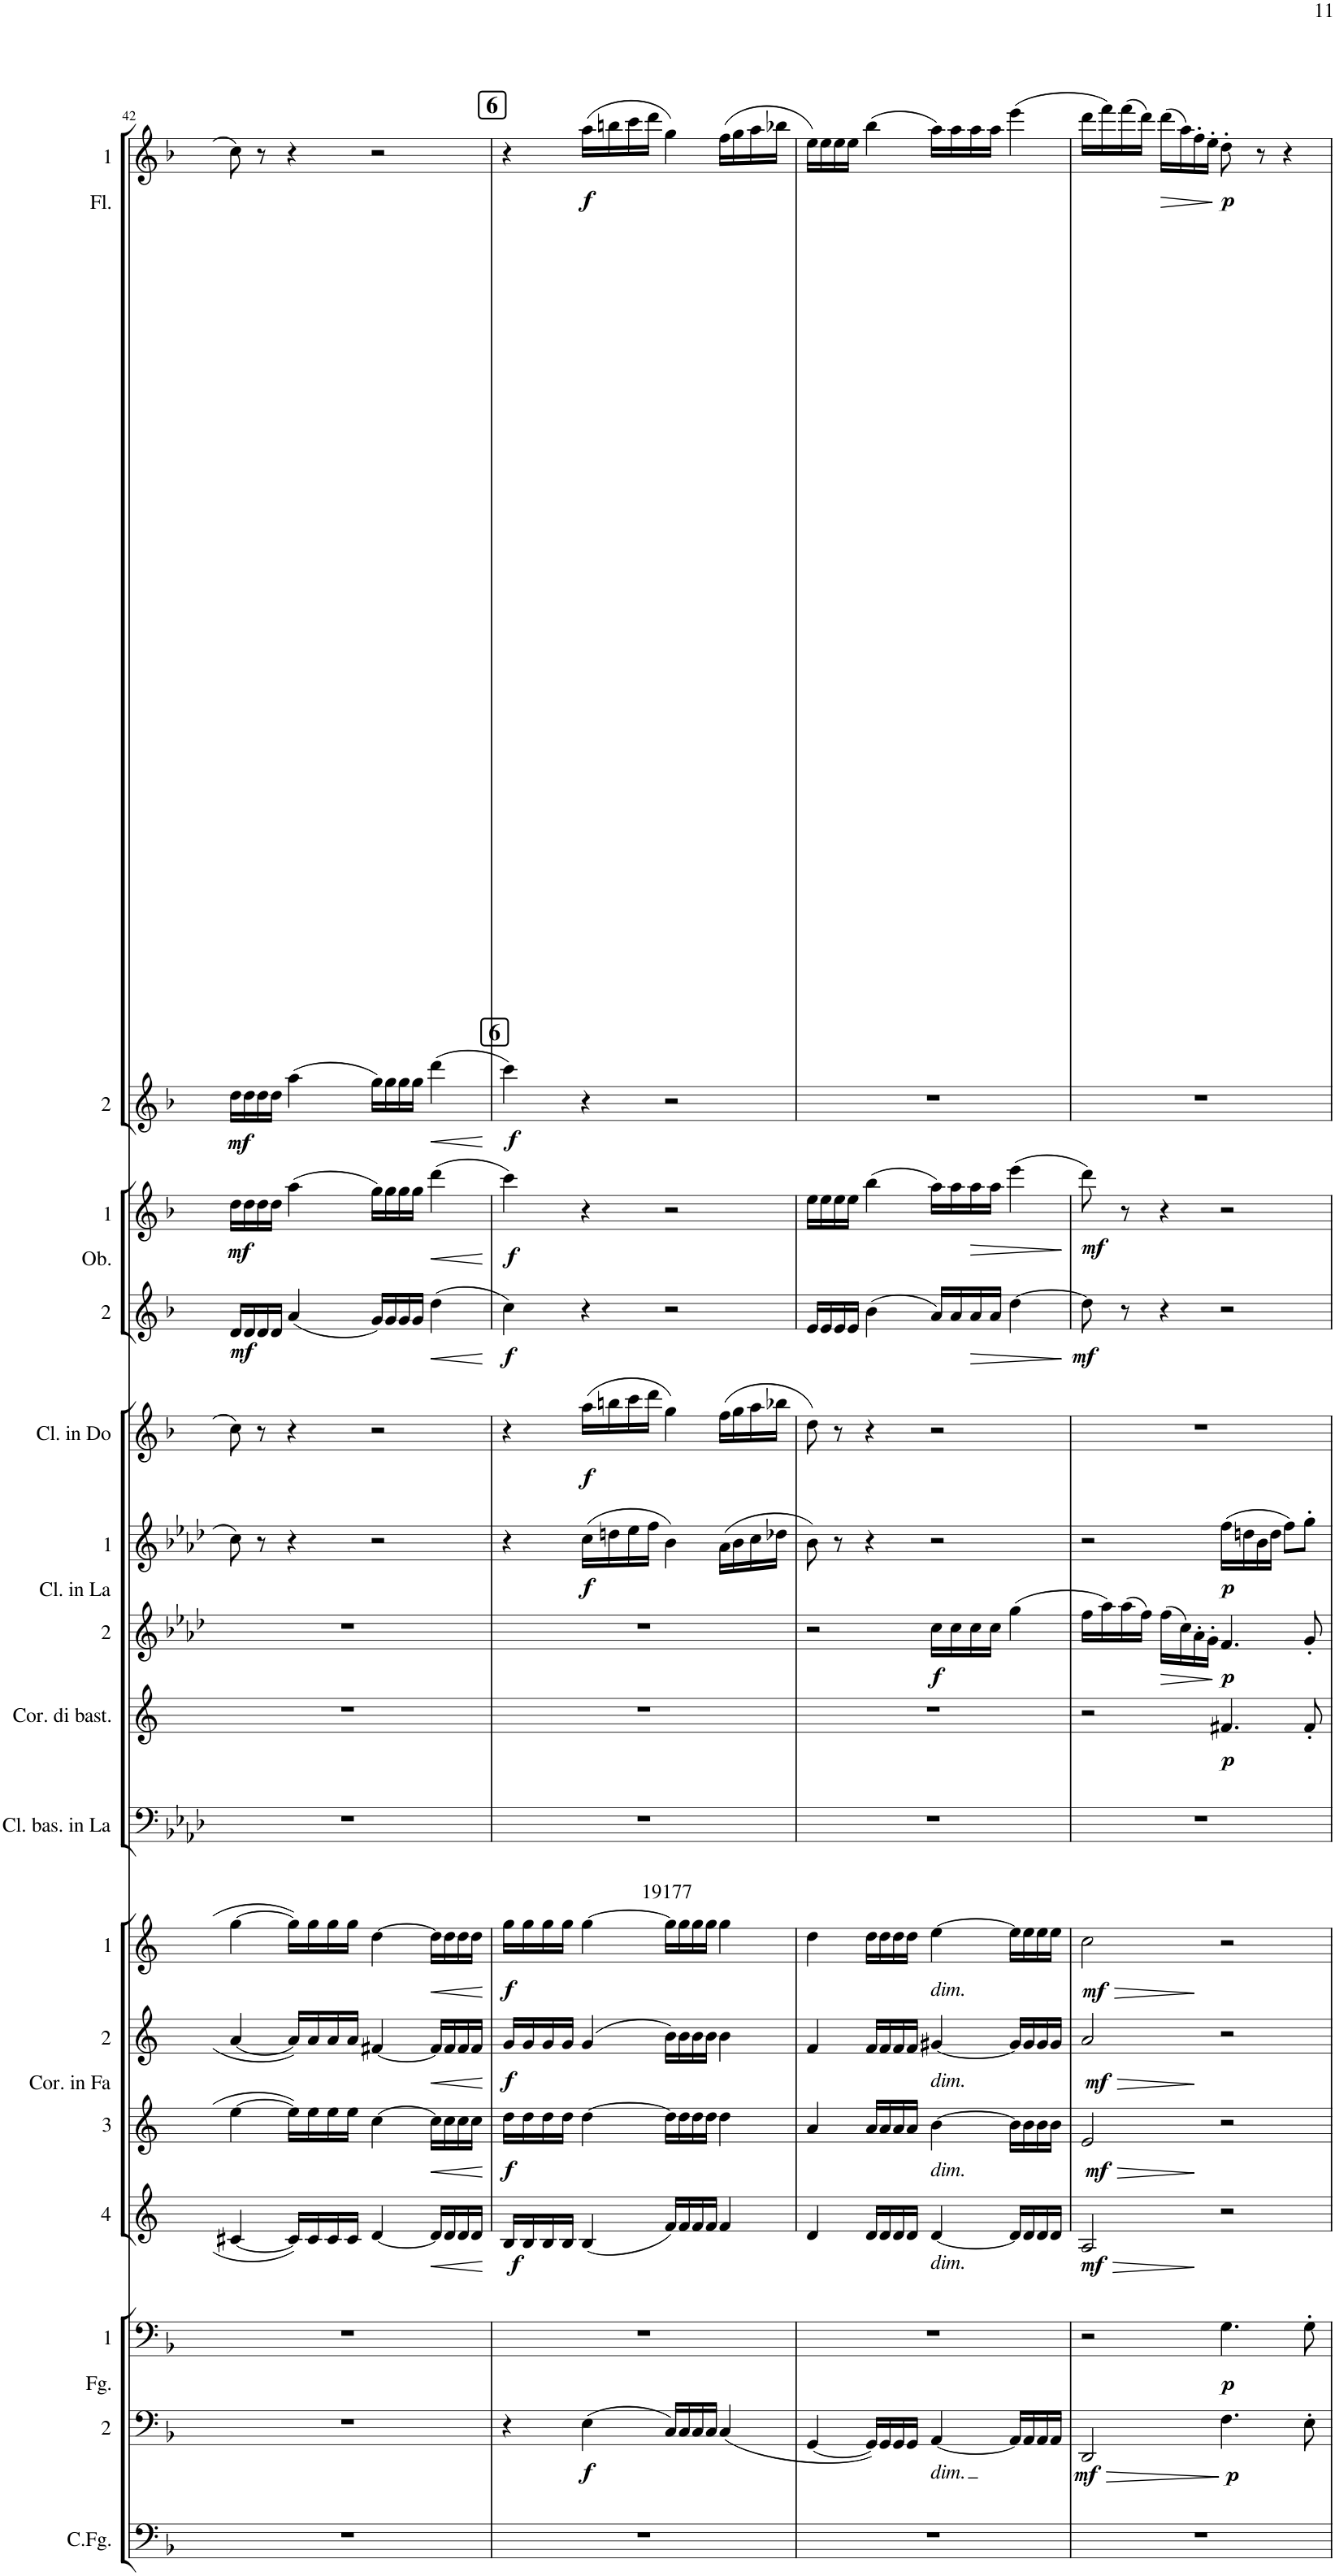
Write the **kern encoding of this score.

**kern	**kern	**dynam	**kern	**dynam	**kern	**dynam	**kern	**dynam	**kern	**dynam	**kern	**dynam	**kern	**kern	**dynam	**kern	**dynam	**kern	**dynam	**kern	**dynam	**kern	**dynam	**kern	**dynam	**kern	**dynam	**kern	**dynam
*part16	*part15	*part15	*part14	*part14	*part13	*part13	*part12	*part12	*part11	*part11	*part10	*part10	*part9	*part8	*part8	*part7	*part7	*part6	*part6	*part5	*part5	*part4	*part4	*part3	*part3	*part2	*part2	*part1	*part1
*staff16	*staff15	*staff15	*staff14	*staff14	*staff13	*staff13	*staff12	*staff12	*staff11	*staff11	*staff10	*staff10	*staff9	*staff8	*staff8	*staff7	*staff7	*staff6	*staff6	*staff5	*staff5	*staff4	*staff4	*staff3	*staff3	*staff2	*staff2	*staff1	*staff1
*I"Contrafagotto	*I"2	*	*I"1  Fagotti	*	*I"4	*	*I"3	*	*I"2  Corni in Fa	*	*I"1	*	*I"Clarinetto basso in La	*I"Corno di bassetto	*	*I"2	*	*I"1  Clarinetti in La	*	*I"Clarinetto in Do	*	*I"2	*	*I"1  Oboi	*	*I"2	*	*I"1  Flauti	*
*I'C.Fg.	*	*	*I'1  Fg.	*	*	*	*	*	*I'2  Cor. in Fa	*	*	*	*I'Cl. bas. in La	*I'Cor. di bast.	*	*	*	*I'1  Cl. in La	*	*I'Cl. in Do	*	*	*	*I'1  Ob.	*	*	*	*I'1  Fl.	*
!!LO:PB:g=z
*clefF4	*clefF4	*	*clefF4	*	*clefG2	*	*clefG2	*	*clefG2	*	*clefG2	*	*clefF4	*clefG2	*	*clefG2	*	*clefG2	*	*clefG2	*	*clefG2	*	*clefG2	*	*clefG2	*	*clefG2	*
*Trd7c12	*	*	*	*	*Trd4c7	*	*Trd4c7	*	*Trd4c7	*	*Trd4c7	*	*Trd2c3	*Trd4c7	*	*Trd2c3	*	*Trd2c3	*	*Trd1c2	*	*	*	*	*	*	*	*	*
*k[b-]	*k[b-]	*	*k[b-]	*	*k[]	*	*k[]	*	*k[]	*	*k[]	*	*k[b-e-a-d-]	*k[]	*	*k[b-e-a-d-]	*	*k[b-e-a-d-]	*	*k[b-]	*	*k[b-]	*	*k[b-]	*	*k[b-]	*	*k[b-]	*
*M4/4	*M4/4	*	*M4/4	*	*M4/4	*	*M4/4	*	*M4/4	*	*M4/4	*	*M4/4	*M4/4	*	*M4/4	*	*M4/4	*	*M4/4	*	*M4/4	*	*M4/4	*	*M4/4	*	*M4/4	*
*met(c)	*met(c)	*	*met(c)	*	*met(c)	*	*met(c)	*	*met(c)	*	*met(c)	*	*met(c)	*met(c)	*	*met(c)	*	*met(c)	*	*met(c)	*	*met(c)	*	*met(c)	*	*met(c)	*	*met(c)	*
=42	=42	=42	=42	=42	=42	=42	=42	=42	=42	=42	=42	=42	=42	=42	=42	=42	=42	=42	=42	=42	=42	=42	=42	=42	=42	=42	=42	=42	=42
!	!	!	!	!	!	!	!	!	!	!	!	!	!	!	!	!	!	!	!	!	!	!	!LO:DY:b	!	!LO:DY:b	!	!LO:DY:b	!	!
1r	1r	.	1r	.	[4c#X/	.	[4ee\	.	[4a/	.	[4gg\	.	1r	1r	.	1r	.	8cc\	.	8cc\	.	16d/LL	mf	16dd\LL	mf	16dd\LL	mf	8cc\	.
.	.	.	.	.	.	.	.	.	.	.	.	.	.	.	.	.	.	.	.	.	.	16d/	.	16dd\	.	16dd\	.	.	.
.	.	.	.	.	.	.	.	.	.	.	.	.	.	.	.	.	.	8r	.	8r	.	16d/	.	16dd\	.	16dd\	.	8r	.
.	.	.	.	.	.	.	.	.	.	.	.	.	.	.	.	.	.	.	.	.	.	16d/JJ	.	16dd\JJ	.	16dd\JJ	.	.	.
.	.	.	.	.	16c#/LL]	.	16ee\LL]	.	16a/LL]	.	16gg\LL]	.	.	.	.	.	.	4r	.	4r	.	(4a/	.	(4aa\	.	(4aa\	.	4r	.
.	.	.	.	.	16c#/	.	16ee\	.	16a/	.	16gg\	.	.	.	.	.	.	.	.	.	.	.	.	.	.	.	.	.	.
.	.	.	.	.	16c#/	.	16ee\	.	16a/	.	16gg\	.	.	.	.	.	.	.	.	.	.	.	.	.	.	.	.	.	.
.	.	.	.	.	16c#/JJ	.	16ee\JJ	.	16a/JJ	.	16gg\JJ	.	.	.	.	.	.	.	.	.	.	.	.	.	.	.	.	.	.
.	.	.	.	.	[4d/	.	[4cc\	.	[4f#X/	.	[4dd\	.	.	.	.	.	.	2r	.	2r	.	16g/LL)	.	16gg\LL)	.	16gg\LL)	.	2r	.
.	.	.	.	.	.	.	.	.	.	.	.	.	.	.	.	.	.	.	.	.	.	16g/	.	16gg\	.	16gg\	.	.	.
.	.	.	.	.	.	.	.	.	.	.	.	.	.	.	.	.	.	.	.	.	.	16g/	.	16gg\	.	16gg\	.	.	.
.	.	.	.	.	.	.	.	.	.	.	.	.	.	.	.	.	.	.	.	.	.	16g/JJ	.	16gg\JJ	.	16gg\JJ	.	.	.
!	!	!	!	!	!	!LO:HP:b	!	!LO:HP:b	!	!LO:HP:b	!	!LO:HP:b	!	!	!	!	!	!	!	!	!	!	!LO:HP:b	!	!LO:HP:b	!	!LO:HP:b	!	!
.	.	.	.	.	16d/LL]	<	16cc\LL]	<	16f#/LL]	<	16dd\LL]	<	.	.	.	.	.	.	.	.	.	(4dd\	<	(4ddd\	<	(4ddd\	<	.	.
.	.	.	.	.	16d/	.	16cc\	.	16f#/	.	16dd\	.	.	.	.	.	.	.	.	.	.	.	.	.	.	.	.	.	.
.	.	.	.	.	16d/	.	16cc\	.	16f#/	.	16dd\	.	.	.	.	.	.	.	.	.	.	.	.	.	.	.	.	.	.
.	.	.	.	.	16d/JJ	.	16cc\JJ	.	16f#/JJ	.	16dd\JJ	.	.	.	.	.	.	.	.	.	.	.	.	.	.	.	.	.	.
.	.	.	.	.	.	[	.	[	.	[	.	[	.	.	.	.	.	.	.	.	.	.	[	.	[	.	[	.	.
!!LO:REH:place=s1:a:B:cj:fs=14:t=6
!!LO:REH:place=s1:b:B:cj:fs=14:t=6
=43	=43	=43	=43	=43	=43	=43	=43	=43	=43	=43	=43	=43	=43	=43	=43	=43	=43	=43	=43	=43	=43	=43	=43	=43	=43	=43	=43	=43	=43
!	!	!	!	!	!	!LO:DY:b	!	!LO:DY:b	!	!LO:DY:b	!	!LO:DY:b	!	!	!	!	!	!	!	!	!	!	!LO:DY:b	!	!LO:DY:b	!	!LO:DY:b	!	!
1r	4r	.	1r	.	16B/LL	f	16dd\LL	f	16g/LL	f	16gg\LL	f	1r	1r	.	1r	.	4r	.	4r	.	4cc\)	f	4ccc\)	f	4ccc\)	f	4r	.
.	.	.	.	.	16B/	.	16dd\	.	16g/	.	16gg\	.	.	.	.	.	.	.	.	.	.	.	.	.	.	.	.	.	.
.	.	.	.	.	16B/	.	16dd\	.	16g/	.	16gg\	.	.	.	.	.	.	.	.	.	.	.	.	.	.	.	.	.	.
.	.	.	.	.	16B/JJ	.	16dd\JJ	.	16g/JJ	.	16gg\JJ	.	.	.	.	.	.	.	.	.	.	.	.	.	.	.	.	.	.
!	!	!LO:DY:b	!	!	!	!	!	!	!	!	!	!	!	!	!	!	!	!	!LO:DY:b	!	!LO:DY:b	!	!	!	!	!	!	!	!LO:DY:b
.	(4E\	f	.	.	(4B/	.	[4dd\	.	(4g/	.	[4gg\	.	.	.	.	.	.	(16cc\LL	f	(16aa\LL	f	4r	.	4r	.	4r	.	(16aa\LL	f
.	.	.	.	.	.	.	.	.	.	.	.	.	.	.	.	.	.	16ddn\	.	16bbn\	.	.	.	.	.	.	.	16bbn\	.
.	.	.	.	.	.	.	.	.	.	.	.	.	.	.	.	.	.	16ee-\	.	16ccc\	.	.	.	.	.	.	.	16ccc\	.
.	.	.	.	.	.	.	.	.	.	.	.	.	.	.	.	.	.	16ff\JJ	.	16ddd\JJ	.	.	.	.	.	.	.	16ddd\JJ	.
.	16C/LL)	.	.	.	16f/LL)	.	16dd\LL]	.	16b\LL)	.	16gg\LL]	.	.	.	.	.	.	4b-\)	.	4gg\)	.	2r	.	2r	.	2r	.	4gg\)	.
.	16C/	.	.	.	16f/	.	16dd\	.	16b\	.	16gg\	.	.	.	.	.	.	.	.	.	.	.	.	.	.	.	.	.	.
.	16C/	.	.	.	16f/	.	16dd\	.	16b\	.	16gg\	.	.	.	.	.	.	.	.	.	.	.	.	.	.	.	.	.	.
.	16C/JJ	.	.	.	16f/JJ	.	16dd\JJ	.	16b\JJ	.	16gg\JJ	.	.	.	.	.	.	.	.	.	.	.	.	.	.	.	.	.	.
.	(4C/	.	.	.	4f/	.	4dd\	.	4b\	.	4gg\	.	.	.	.	.	.	(16a-\LL	.	(16ff\LL	.	.	.	.	.	.	.	(16ff\LL	.
.	.	.	.	.	.	.	.	.	.	.	.	.	.	.	.	.	.	16b-\	.	16gg\	.	.	.	.	.	.	.	16gg\	.
.	.	.	.	.	.	.	.	.	.	.	.	.	.	.	.	.	.	16cc\	.	16aa\	.	.	.	.	.	.	.	16aa\	.
.	.	.	.	.	.	.	.	.	.	.	.	.	.	.	.	.	.	16dd-X\JJ	.	16bb-X\JJ	.	.	.	.	.	.	.	16bb-X\JJ	.
=44	=44	=44	=44	=44	=44	=44	=44	=44	=44	=44	=44	=44	=44	=44	=44	=44	=44	=44	=44	=44	=44	=44	=44	=44	=44	=44	=44	=44	=44
1r	[4GG/	.	1r	.	4d/	.	4a/	.	4f/	.	4dd\	.	1r	1r	.	2r	.	8b-\)	.	8dd\)	.	16e/LL	.	16ee\LL	.	1r	.	16ee\LL)	.
.	.	.	.	.	.	.	.	.	.	.	.	.	.	.	.	.	.	.	.	.	.	16e/	.	16ee\	.	.	.	16ee\	.
.	.	.	.	.	.	.	.	.	.	.	.	.	.	.	.	.	.	8r	.	8r	.	16e/	.	16ee\	.	.	.	16ee\	.
.	.	.	.	.	.	.	.	.	.	.	.	.	.	.	.	.	.	.	.	.	.	16e/JJ	.	16ee\JJ	.	.	.	16ee\JJ	.
.	16GG/LL])	.	.	.	16d/LL	.	16a/LL	.	16f/LL	.	16dd\LL	.	.	.	.	.	.	4r	.	4r	.	(4b-\	.	(4bb-\	.	.	.	(4bb-\	.
.	16GG/	.	.	.	16d/	.	16a/	.	16f/	.	16dd\	.	.	.	.	.	.	.	.	.	.	.	.	.	.	.	.	.	.
.	16GG/	.	.	.	16d/	.	16a/	.	16f/	.	16dd\	.	.	.	.	.	.	.	.	.	.	.	.	.	.	.	.	.	.
.	16GG/JJ	.	.	.	16d/JJ	.	16a/JJ	.	16f/JJ	.	16dd\JJ	.	.	.	.	.	.	.	.	.	.	.	.	.	.	.	.	.	.
!	!	!	!	!	!	!	!	!	!	!	!LO:TX:b:i:t=dim.	!	!	!	!	!	!	!	!	!	!	!	!	!	!	!	!	!	!
!	!	!	!	!	!	!	!	!	!LO:TX:b:i:t=dim.	!	!	!	!	!	!	!	!	!	!	!	!	!	!	!	!	!	!	!	!
!	!	!	!	!	!	!	!LO:TX:b:i:t=dim.	!	!	!	!	!	!	!	!	!	!	!	!	!	!	!	!	!	!	!	!	!	!
!	!	!	!	!	!LO:TX:b:i:t=dim.	!	!	!	!	!	!	!	!	!	!	!	!	!	!	!	!	!	!	!	!	!	!	!	!
!	!LO:TX:b:i:t=dim.	!	!	!	!	!	!	!	!	!	!	!	!	!	!	!	!	!	!	!	!	!	!	!	!	!	!	!	!
!	!	!	!	!	!	!	!	!	!	!	!	!	!	!	!	!	!LO:DY:b	!	!	!	!	!	!	!	!	!	!	!	!
.	[4AA/	.	.	.	[4d/	.	[4b\	.	[4g#X/	.	[4ee\	.	.	.	.	16cc\LL	f	2r	.	2r	.	16a/LL)	.	16aa\LL)	.	.	.	16aa\LL)	.
.	.	.	.	.	.	.	.	.	.	.	.	.	.	.	.	16cc\	.	.	.	.	.	16a/	.	16aa\	.	.	.	16aa\	.
!	!	!	!	!	!	!	!	!	!	!	!	!	!	!	!	!	!	!	!	!	!	!	!LO:HP:b	!	!LO:HP:b	!	!	!	!
.	.	.	.	.	.	.	.	.	.	.	.	.	.	.	.	16cc\	.	.	.	.	.	16a/	>	16aa\	>	.	.	16aa\	.
.	.	.	.	.	.	.	.	.	.	.	.	.	.	.	.	16cc\JJ	.	.	.	.	.	16a/JJ	.	16aa\JJ	.	.	.	16aa\JJ	.
.	16AA/LL]	.	.	.	16d/LL]	.	16b\LL]	.	16g#/LL]	.	16ee\LL]	.	.	.	.	(4gg\	.	.	.	.	.	[4dd\	.	(4eee\	.	.	.	(4eee\	.
.	16AA/	.	.	.	16d/	.	16b\	.	16g#/	.	16ee\	.	.	.	.	.	.	.	.	.	.	.	.	.	.	.	.	.	.
.	16AA/	.	.	.	16d/	.	16b\	.	16g#/	.	16ee\	.	.	.	.	.	.	.	.	.	.	.	.	.	.	.	.	.	.
.	16AA/JJ	.	.	.	16d/JJ	.	16b\JJ	.	16g#/JJ	.	16ee\JJ	.	.	.	.	.	.	.	.	.	.	.	.	.	.	.	.	.	.
.	.	.	.	.	.	.	.	.	.	.	.	.	.	.	.	.	.	.	.	.	.	.	]	.	]	.	.	.	.
=45	=45	=45	=45	=45	=45	=45	=45	=45	=45	=45	=45	=45	=45	=45	=45	=45	=45	=45	=45	=45	=45	=45	=45	=45	=45	=45	=45	=45	=45
!	!	!LO:HP:b	!	!	!	!LO:HP:b	!	!LO:HP:b	!	!LO:HP:b	!	!LO:HP:b	!	!	!	!	!	!	!	!	!	!	!	!	!	!	!	!	!
!	!	!LO:DY:n=1:b	!	!	!	!LO:DY:n=1:b	!	!LO:DY:n=1:b	!	!LO:DY:n=1:b	!	!LO:DY:n=1:b	!	!	!	!	!	!	!	!	!	!	!LO:DY:b	!	!LO:DY:b	!	!	!	!
1r	2DD/	> mf	2r	.	2A/	> mf	2e/	> mf	2a/	> mf	2cc\	> mf	1r	2r	.	16ff\LL	.	2r	.	1r	.	8dd\]	mf	8ddd\)	mf	1r	.	16ddd\LL	.
.	.	.	.	.	.	.	.	.	.	.	.	.	.	.	.	16aa-\)	.	.	.	.	.	.	.	.	.	.	.	16fff\)	.
.	.	.	.	.	.	.	.	.	.	.	.	.	.	.	.	(16aa-\	.	.	.	.	.	8r	.	8r	.	.	.	(16fff\	.
.	.	.	.	.	.	.	.	.	.	.	.	.	.	.	.	16ff\JJ)	.	.	.	.	.	.	.	.	.	.	.	16ddd\JJ)	.
!	!	!	!	!	!	!	!	!	!	!	!	!	!	!	!	!	!LO:HP:b	!	!	!	!	!	!	!	!	!	!	!	!LO:HP:b
.	.	.	.	.	.	.	.	.	.	.	.	.	.	.	.	(16ff\LL	>	.	.	.	.	4r	.	4r	.	.	.	(16ddd\LL	>
.	.	.	.	.	.	.	.	.	.	.	.	.	.	.	.	16cc\)	.	.	.	.	.	.	.	.	.	.	.	16aa\)	.
.	.	.	.	.	.	.	.	.	.	.	.	.	.	.	.	16a-'\	.	.	.	.	.	.	.	.	.	.	.	16ff'\	.
.	.	.	.	.	.	.	.	.	.	.	.	.	.	.	.	16g'\JJ	.	.	.	.	.	.	.	.	.	.	.	16ee'\JJ	.
!	!	!LO:DY:n=2:b	!	!LO:DY:b	!	!	!	!	!	!	!	!	!	!	!LO:DY:b	!	!LO:DY:n=1:b	!	!LO:DY:b	!	!	!	!	!	!	!	!	!	!LO:DY:n=1:b
.	4.F\	] p	4.G\	p	2r	]	2r	]	2r	]	2r	]	.	4.f#X/	p	4.f/	] p	(16ff\LL	p	.	.	2r	.	2r	.	.	.	8dd'\	] p
.	.	.	.	.	.	.	.	.	.	.	.	.	.	.	.	.	.	16ddn\	.	.	.	.	.	.	.	.	.	.	.
.	.	.	.	.	.	.	.	.	.	.	.	.	.	.	.	.	.	16b-\	.	.	.	.	.	.	.	.	.	8r	.
.	.	.	.	.	.	.	.	.	.	.	.	.	.	.	.	.	.	16dd\JJ	.	.	.	.	.	.	.	.	.	.	.
.	.	.	.	.	.	.	.	.	.	.	.	.	.	.	.	.	.	8ff\L)	.	.	.	.	.	.	.	.	.	4r	.
.	8E'\	.	8G'\	.	.	.	.	.	.	.	.	.	.	8f#'/	.	8g'/	.	8gg'\J	.	.	.	.	.	.	.	.	.	.	.
=	=	=	=	=	=	=	=	=	=	=	=	=	=	=	=	=	=	=	=	=	=	=	=	=	=	=	=	=	=
*-	*-	*-	*-	*-	*-	*-	*-	*-	*-	*-	*-	*-	*-	*-	*-	*-	*-	*-	*-	*-	*-	*-	*-	*-	*-	*-	*-	*-	*-
